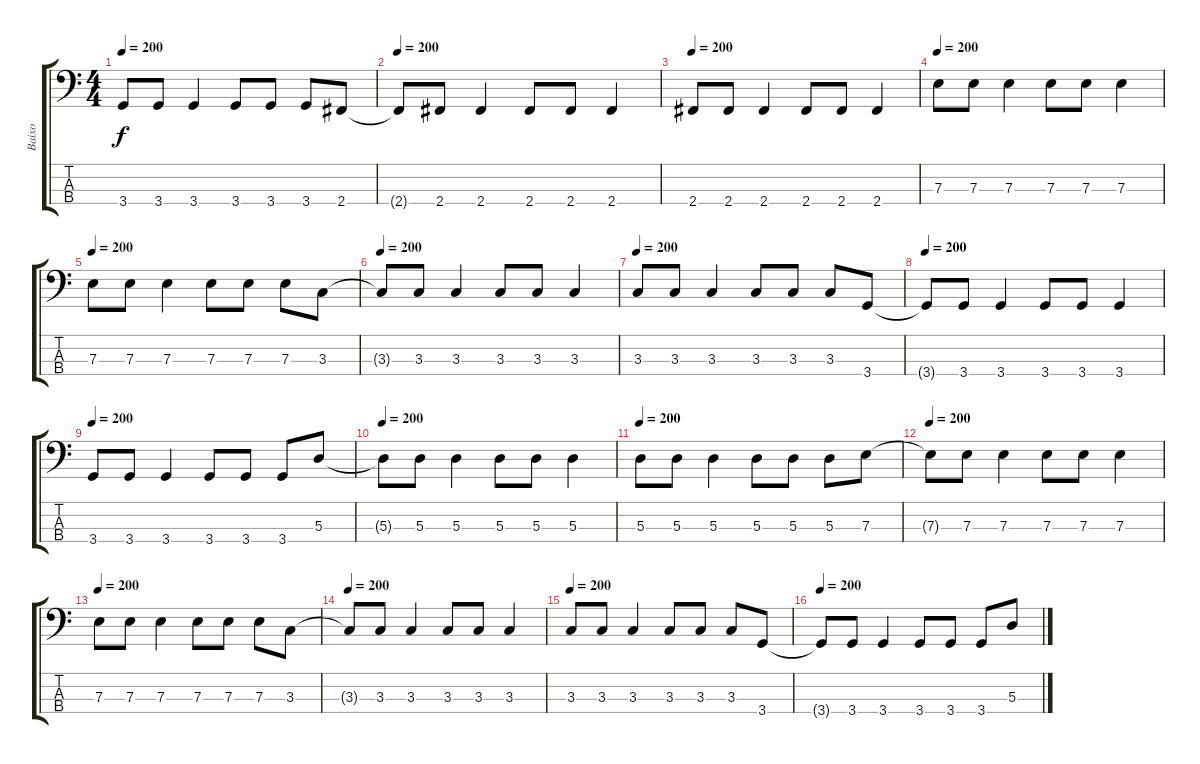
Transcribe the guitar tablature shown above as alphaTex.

\track ("Baixo" "Baixo") {instrument electricbasspick}
\staff {score tabs}
\tuning (G2 D2 A1 E1) {hide}
\ts (4 4)
\tempo 200
\clef f4
\ks c
3.4.8{dy f} 3.4.8 3.4.4 3.4.8 3.4.8 3.4.8 2.4.8 |
\tempo 200
2.4{t}.8 2.4.8 2.4.4 2.4.8 2.4.8 2.4.4 |
\tempo 200
2.4.8 2.4.8 2.4.4 2.4.8 2.4.8 2.4.4 |
\tempo 200
7.3.8 7.3.8 7.3.4 7.3.8 7.3.8 7.3.4 |
\tempo 200
7.3.8 7.3.8 7.3.4 7.3.8 7.3.8 7.3.8 3.3.8 |
\tempo 200
3.3{t}.8 3.3.8 3.3.4 3.3.8 3.3.8 3.3.4 |
\tempo 200
3.3.8 3.3.8 3.3.4 3.3.8 3.3.8 3.3.8 3.4.8 |
\tempo 200
3.4{t}.8 3.4.8 3.4.4 3.4.8 3.4.8 3.4.4 |
\tempo 200
3.4.8 3.4.8 3.4.4 3.4.8 3.4.8 3.4.8 5.3.8 |
\tempo 200
5.3{t}.8 5.3.8 5.3.4 5.3.8 5.3.8 5.3.4 |
\tempo 200
5.3.8 5.3.8 5.3.4 5.3.8 5.3.8 5.3.8 7.3.8 |
\tempo 200
7.3{t}.8 7.3.8 7.3.4 7.3.8 7.3.8 7.3.4 |
\tempo 200
7.3.8 7.3.8 7.3.4 7.3.8 7.3.8 7.3.8 3.3.8 |
\tempo 200
3.3{t}.8 3.3.8 3.3.4 3.3.8 3.3.8 3.3.4 |
\tempo 200
3.3.8 3.3.8 3.3.4 3.3.8 3.3.8 3.3.8 3.4.8 |
\tempo 200
3.4{t}.8 3.4.8 3.4.4 3.4.8 3.4.8 3.4.8 5.3.8
